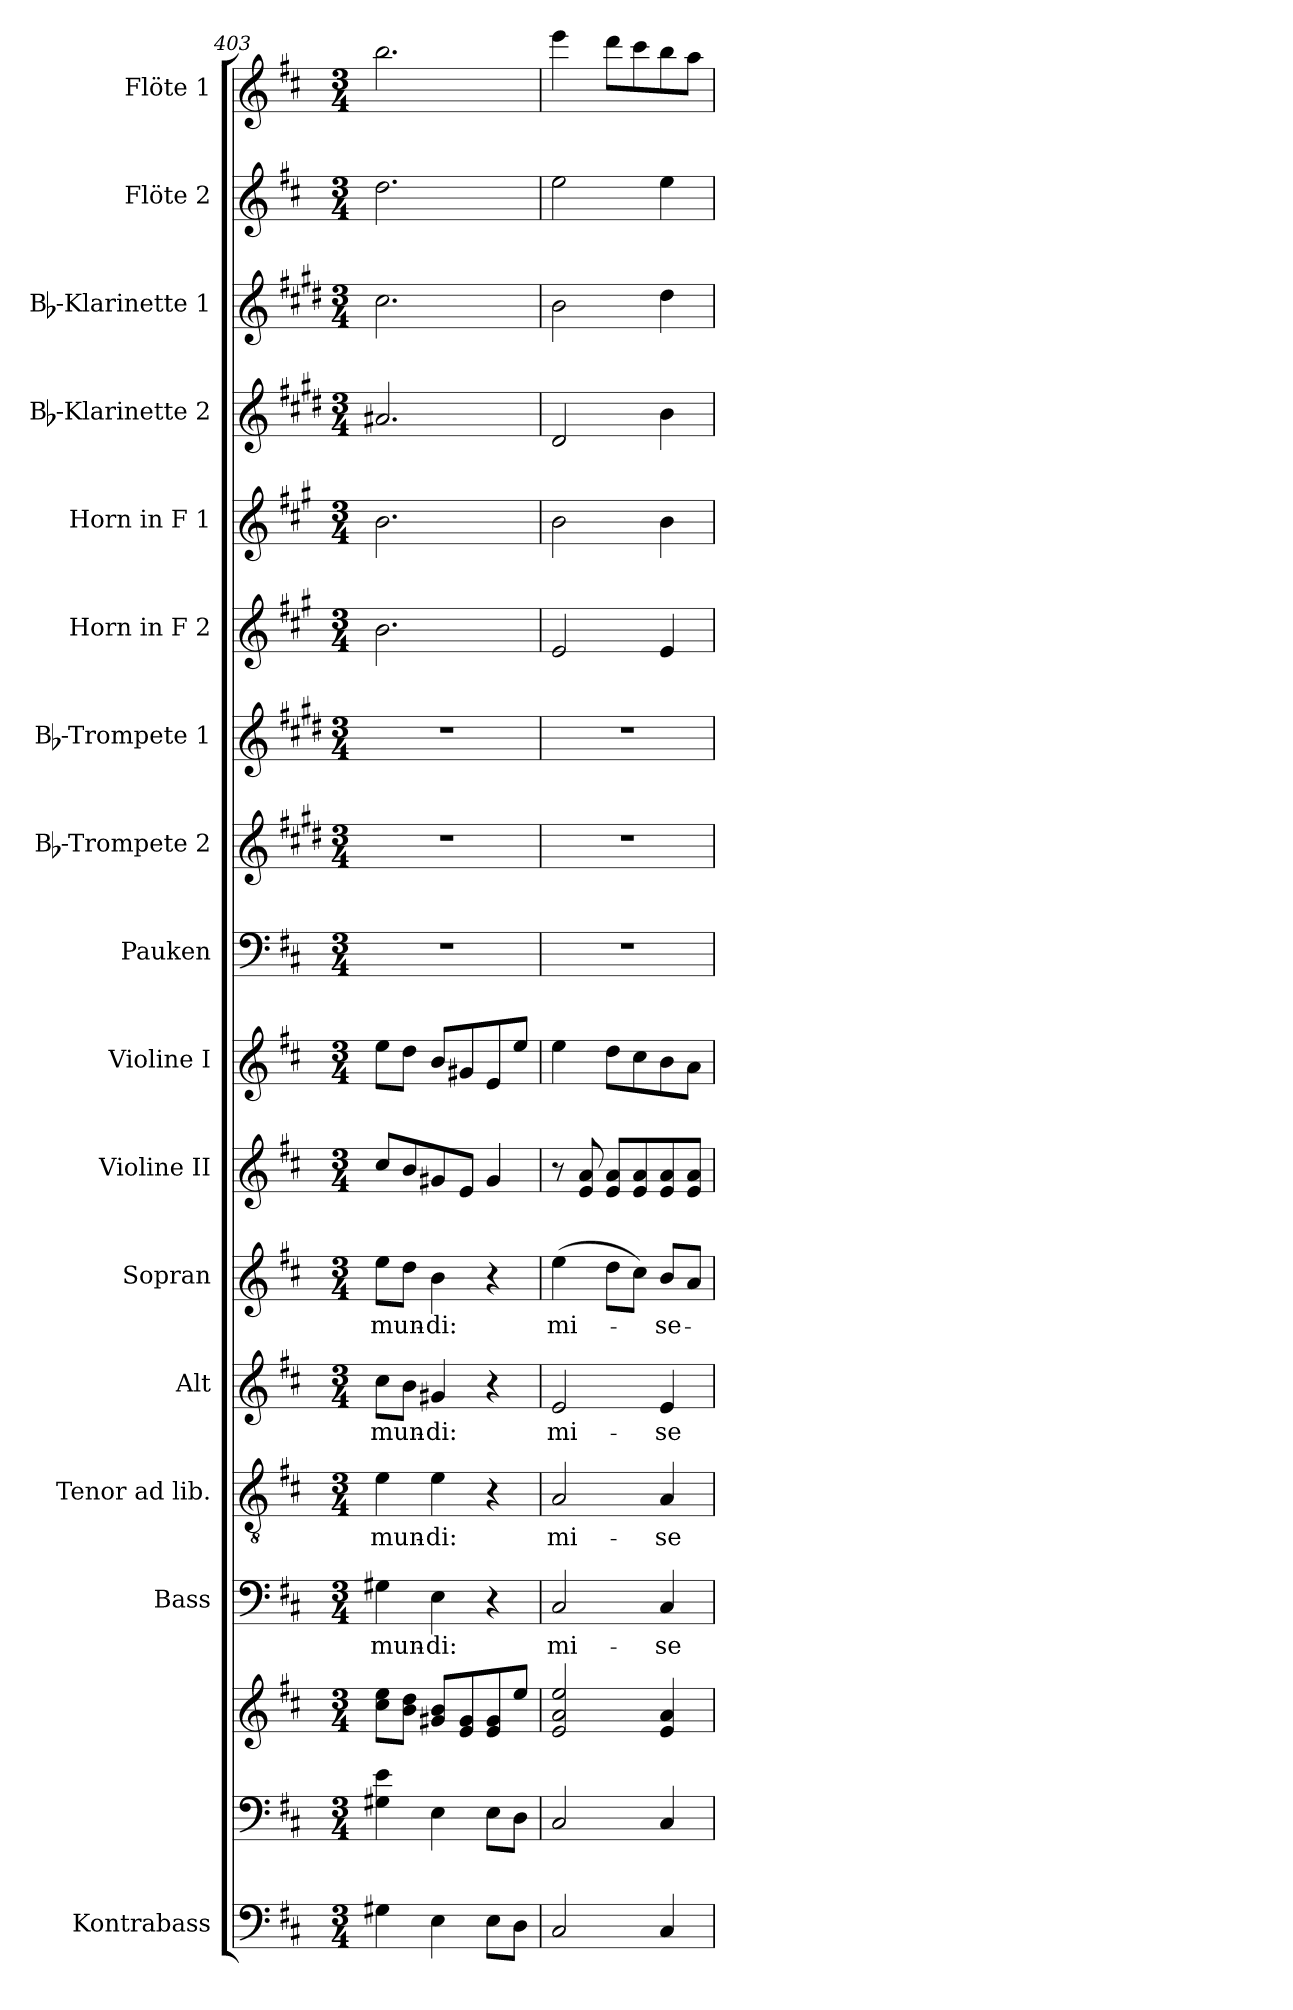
**kern	**kern	**kern	**kern	**text	**kern	**text	**kern	**text	**kern	**text	**kern	**kern	**kern	**kern	**kern	**kern	**kern	**kern	**kern	**kern	**kern
*part17	*part16	*part16	*part15	*part15	*part14	*part14	*part13	*part13	*part12	*part12	*part11	*part10	*part9	*part8	*part7	*part6	*part5	*part4	*part3	*part2	*part1
*staff18	*staff17	*staff16	*staff15	*staff15	*staff14	*staff14	*staff13	*staff13	*staff12	*staff12	*staff11	*staff10	*staff9	*staff8	*staff7	*staff6	*staff5	*staff4	*staff3	*staff2	*staff1
*I"Kontrabass	*	*	*I"Bass	*	*I"Tenor ad lib.	*	*I"Alt	*	*I"Sopran	*	*I"Violine II	*I"Violine I	*I"Pauken	*I"Bb-Trompete 2	*I"Bb-Trompete 1	*I"Horn in F 2	*I"Horn in F 1	*I"Bb-Klarinette 2	*I"Bb-Klarinette 1	*I"Flöte 2	*I"Flöte 1
*I'Kb.	*	*	*I'B.	*	*I'T.	*	*I'A.	*	*I'S.	*	*I'Vl. II	*I'Vl. I	*I'Pk.	*I'Bb Trp. 2	*I'Bb Trp. 1	*	*	*I'Bb Kl. 2	*I'Bb Kl. 1	*I'Fl. 2	*I'Fl. 1
*clefF4	*clefF4	*clefG2	*clefF4	*	*clefGv2	*	*clefG2	*	*clefG2	*	*clefG2	*clefG2	*clefF4	*clefG2	*clefG2	*clefG2	*clefG2	*clefG2	*clefG2	*clefG2	*clefG2
*ITrd7c12	*	*	*	*	*	*	*	*	*	*	*	*	*	*ITrd1c2	*ITrd1c2	*ITrd4c7	*ITrd4c7	*ITrd1c2	*ITrd1c2	*	*
*k[f#c#]	*k[f#c#]	*k[f#c#]	*k[f#c#]	*	*k[f#c#]	*	*k[f#c#]	*	*k[f#c#]	*	*k[f#c#]	*k[f#c#]	*k[f#c#]	*k[f#c#]	*k[f#c#]	*k[f#c#]	*k[f#c#]	*k[f#c#]	*k[f#c#]	*k[f#c#]	*k[f#c#]
*D:	*D:	*D:	*D:	*	*D:	*	*D:	*	*D:	*	*D:	*D:	*D:	*D:	*D:	*D:	*D:	*D:	*D:	*D:	*D:
*M3/4	*M3/4	*M3/4	*M3/4	*	*M3/4	*	*M3/4	*	*M3/4	*	*M3/4	*M3/4	*M3/4	*M3/4	*M3/4	*M3/4	*M3/4	*M3/4	*M3/4	*M3/4	*M3/4
=403	=403	=403	=403	=403	=403	=403	=403	=403	=403	=403	=403	=403	=403	=403	=403	=403	=403	=403	=403	=403	=403
!	!	!	!	!LO:LY:b	!	!LO:LY:b	!	!LO:LY:b	!	!LO:LY:b	!	!	!	!	!	!	!	!	!	!	!
4GG#X\	4G#X\ 4e\	8cc#\ 8ee\L	4G#X\	mun-	4e\	mun-	8cc#\L	mun-	8ee\L	mun-	8cc#/L	8ee\L	2.r	2.r	2.r	2.e\	2.e\	2.g#X/	2.b\	2.dd\	2.bb\
.	.	8b\ 8dd\J	.	.	.	.	8b\J	.	8dd\J	.	8b/	8dd\J	.	.	.	.	.	.	.	.	.
!	!	!	!	!LO:LY:b	!	!LO:LY:b	!	!LO:LY:b	!	!LO:LY:b	!	!	!	!	!	!	!	!	!	!	!
4EE\	4E\	8g#X/ 8b/L	4E\	-di:	4e\	-di:	4g#X/	-di:	4b\	-di:	8g#X/	8b/L	.	.	.	.	.	.	.	.	.
.	.	8e/ 8g#/	.	.	.	.	.	.	.	.	8e/J	8g#X/	.	.	.	.	.	.	.	.	.
8EE\L	8E\L	8e/ 8g#/	4r	.	4r	.	4r	.	4r	.	4g#/	8e/	.	.	.	.	.	.	.	.	.
8DD\J	8D\J	8ee/J	.	.	.	.	.	.	.	.	.	8ee/J	.	.	.	.	.	.	.	.	.
=404	=404	=404	=404	=404	=404	=404	=404	=404	=404	=404	=404	=404	=404	=404	=404	=404	=404	=404	=404	=404	=404
!	!	!	!	!LO:LY:b	!	!LO:LY:b	!	!LO:LY:b	!	!LO:LY:b	!	!	!	!	!	!	!	!	!	!	!
2CC#/	2C#/	2e/ 2a/ 2ee/	2C#/	mi-	2A/	mi-	2e/	mi-	(>4ee\	mi-	8r	4ee\	2.r	2.r	2.r	2A/	2e\	2c#/	2a\	2ee\	4eee\
.	.	.	.	.	.	.	.	.	.	.	8e/ 8a/	.	.	.	.	.	.	.	.	.	.
.	.	.	.	.	.	.	.	.	8dd\L	.	8e/ 8a/L	8dd\L	.	.	.	.	.	.	.	.	8ddd\L
.	.	.	.	.	.	.	.	.	8cc#\J)	.	8e/ 8a/	8cc#\	.	.	.	.	.	.	.	.	8ccc#\
!	!	!	!	!LO:LY:b	!	!LO:LY:b	!	!LO:LY:b	!	!LO:LY:b	!	!	!	!	!	!	!	!	!	!	!
4CC#/	4C#/	4e/ 4a/	4C#/	-se-	4A/	-se-	4e/	-se-	8b/L	-se-	8e/ 8a/	8b\	.	.	.	4A/	4e\	4a\	4cc#\	4ee\	8bb\
.	.	.	.	.	.	.	.	.	8a/J	.	8e/ 8a/J	8a\J	.	.	.	.	.	.	.	.	8aa\J
=	=	=	=	=	=	=	=	=	=	=	=	=	=	=	=	=	=	=	=	=	=
*-	*-	*-	*-	*-	*-	*-	*-	*-	*-	*-	*-	*-	*-	*-	*-	*-	*-	*-	*-	*-	*-
